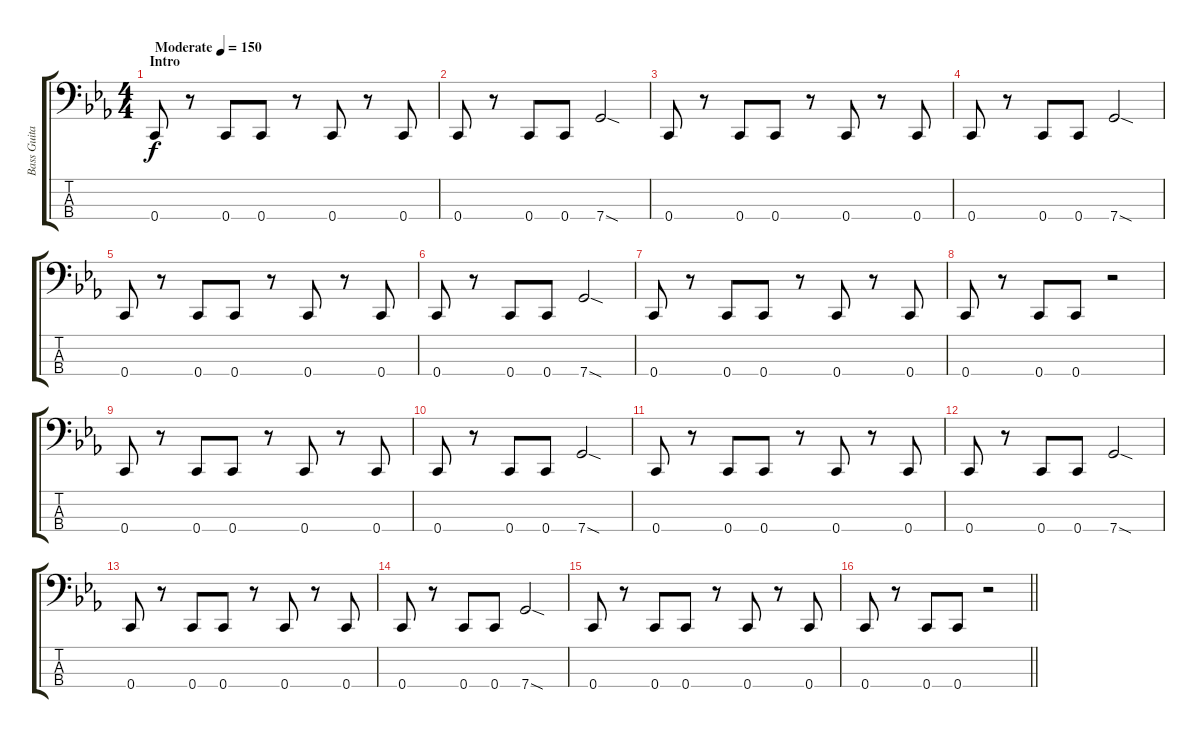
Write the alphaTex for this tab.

\track ("Bass Guitar" "Bass Guita") {instrument electricbassfinger}
\staff {score tabs}
\tuning (F2 C2 G1 C1) {hide}
\ts (4 4)
\section ("" "Intro")
\tempo (150 "Moderate")
\clef f4
\ks eb
0.4.8{dy f instrument electricbassfinger} r.8 0.4.8 0.4.8 r.8 0.4.8 r.8 0.4.8 |
0.4.8 r.8 0.4.8 0.4.8 7.4{sod}.2 |
0.4.8 r.8 0.4.8 0.4.8 r.8 0.4.8 r.8 0.4.8 |
0.4.8 r.8 0.4.8 0.4.8 7.4{sod}.2 |
0.4.8 r.8 0.4.8 0.4.8 r.8 0.4.8 r.8 0.4.8 |
0.4.8 r.8 0.4.8 0.4.8 7.4{sod}.2 |
0.4.8 r.8 0.4.8 0.4.8 r.8 0.4.8 r.8 0.4.8 |
0.4.8 r.8 0.4.8 0.4.8 r.2 |
0.4.8 r.8 0.4.8 0.4.8 r.8 0.4.8 r.8 0.4.8 |
0.4.8 r.8 0.4.8 0.4.8 7.4{sod}.2 |
0.4.8 r.8 0.4.8 0.4.8 r.8 0.4.8 r.8 0.4.8 |
0.4.8 r.8 0.4.8 0.4.8 7.4{sod}.2 |
0.4.8 r.8 0.4.8 0.4.8 r.8 0.4.8 r.8 0.4.8 |
0.4.8 r.8 0.4.8 0.4.8 7.4{sod}.2 |
0.4.8 r.8 0.4.8 0.4.8 r.8 0.4.8 r.8 0.4.8 |
\barLineRight lightlight
0.4.8 r.8 0.4.8 0.4.8 r.2
